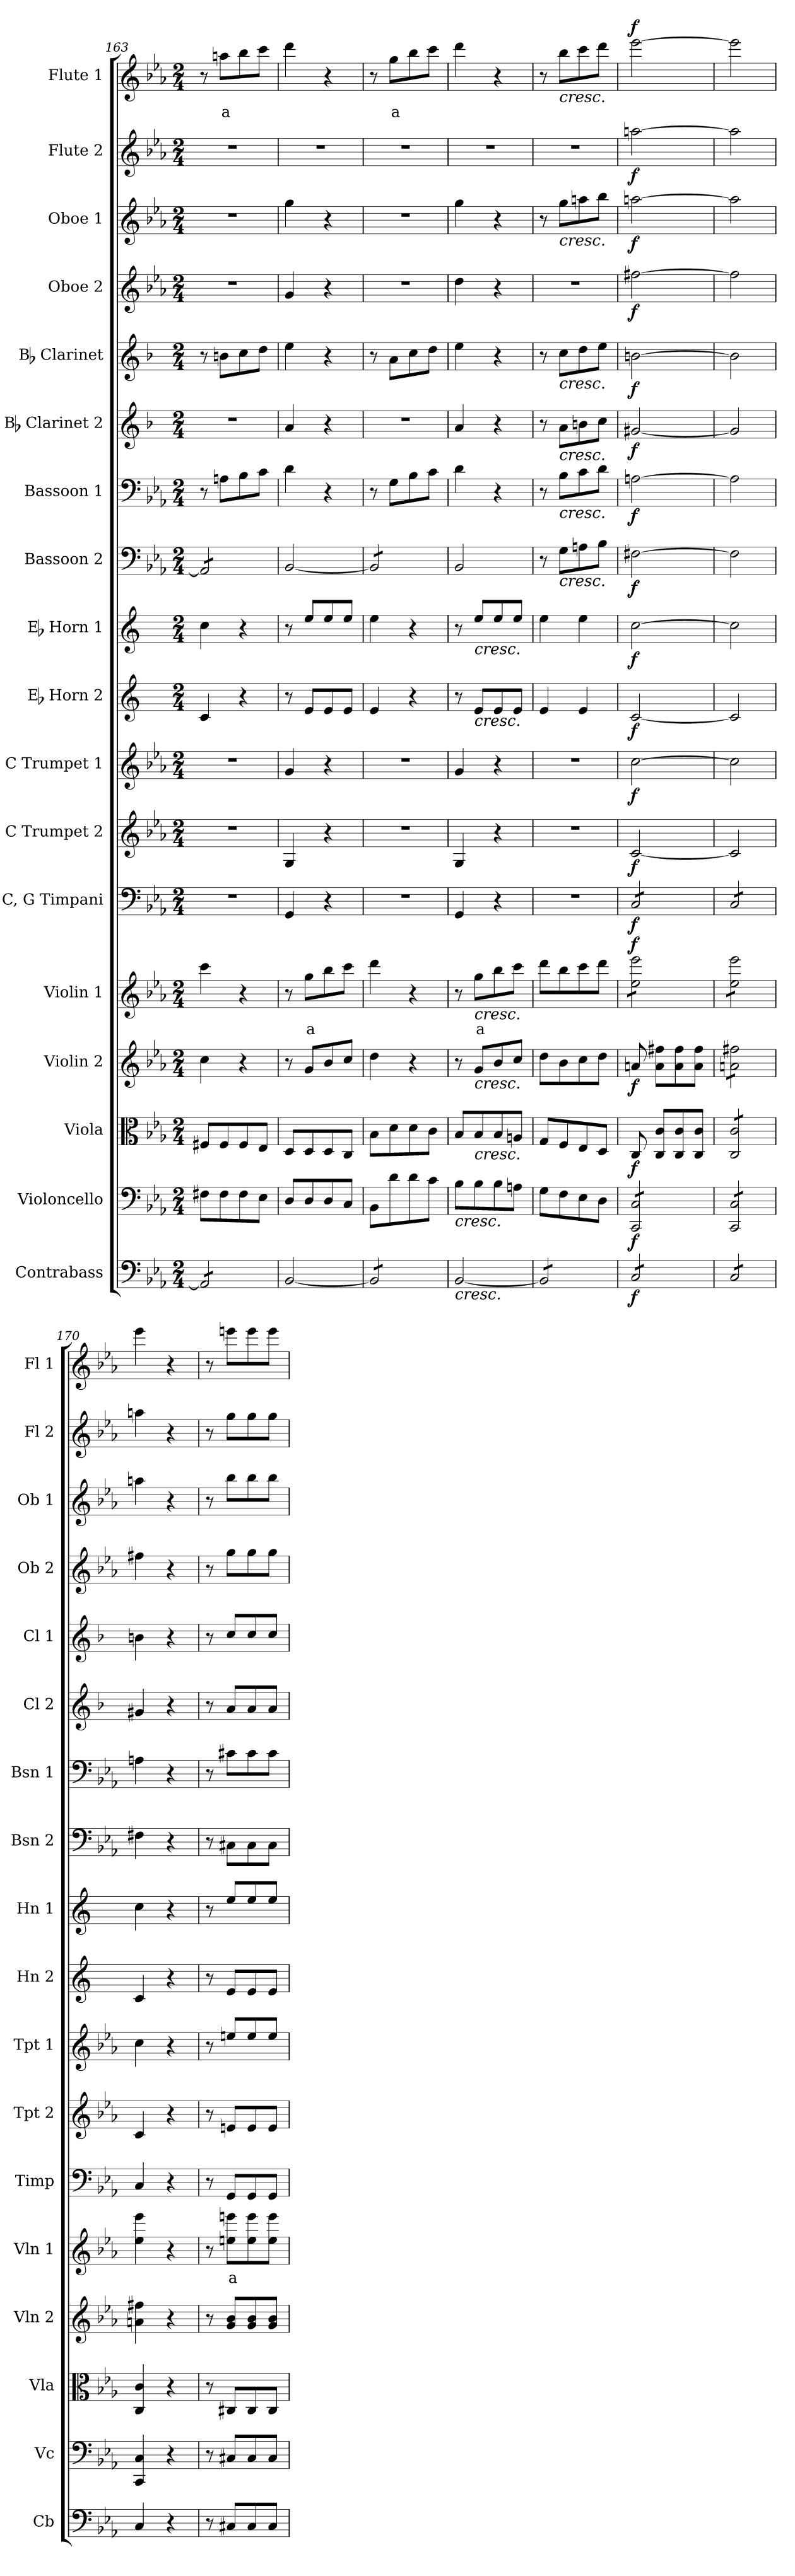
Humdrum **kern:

**kern	**dynam	**kern	**dynam	**kern	**dynam	**kern	**dynam	**kern	**text	**dynam	**kern	**dynam	**kern	**dynam	**kern	**dynam	**kern	**dynam	**kern	**dynam	**kern	**dynam	**kern	**dynam	**kern	**dynam	**kern	**dynam	**kern	**dynam	**kern	**dynam	**kern	**dynam	**kern	**text	**dynam
*part18	*part18	*part17	*part17	*part16	*part16	*part15	*part15	*part14	*part14	*part14	*part13	*part13	*part12	*part12	*part11	*part11	*part10	*part10	*part9	*part9	*part8	*part8	*part7	*part7	*part6	*part6	*part5	*part5	*part4	*part4	*part3	*part3	*part2	*part2	*part1	*part1	*part1
*staff18	*staff18	*staff17	*staff17	*staff16	*staff16	*staff15	*staff15	*staff14	*staff14	*staff14	*staff13	*staff13	*staff12	*staff12	*staff11	*staff11	*staff10	*staff10	*staff9	*staff9	*staff8	*staff8	*staff7	*staff7	*staff6	*staff6	*staff5	*staff5	*staff4	*staff4	*staff3	*staff3	*staff2	*staff2	*staff1	*staff1	*staff1
*I"Contrabass	*	*I"Violoncello	*	*I"Viola	*	*I"Violin 2	*	*I"Violin 1	*	*	*I"C, G Timpani	*	*I"C Trumpet 2	*	*I"C Trumpet 1	*	*I"Eb Horn 2	*	*I"Eb Horn 1	*	*I"Bassoon 2	*	*I"Bassoon 1	*	*I"Bb Clarinet 2	*	*I"Bb Clarinet	*	*I"Oboe 2	*	*I"Oboe 1	*	*I"Flute 2	*	*I"Flute 1	*	*
*I'Cb	*	*I'Vc	*	*I'Vla	*	*I'Vln 2	*	*I'Vln 1	*	*	*I'Timp	*	*I'Tpt 2	*	*I'Tpt 1	*	*I'Hn 2	*	*I'Hn 1	*	*I'Bsn 2	*	*I'Bsn 1	*	*I'Cl 2	*	*I'Cl 1	*	*I'Ob 2	*	*I'Ob 1	*	*I'Fl 2	*	*I'Fl 1	*	*
*clefF4	*	*clefF4	*	*clefC3	*	*clefG2	*	*clefG2	*	*	*clefF4	*	*clefG2	*	*clefG2	*	*clefG2	*	*clefG2	*	*clefF4	*	*clefF4	*	*clefG2	*	*clefG2	*	*clefG2	*	*clefG2	*	*clefG2	*	*clefG2	*	*
*ITrd7c12	*	*	*	*	*	*	*	*	*	*	*	*	*	*	*	*	*ITrd5c9	*	*ITrd5c9	*	*	*	*	*	*ITrd1c2	*	*ITrd1c2	*	*	*	*	*	*	*	*	*	*
*k[b-e-a-]	*	*k[b-e-a-]	*	*k[b-e-a-]	*	*k[b-e-a-]	*	*k[b-e-a-]	*	*	*k[b-e-a-]	*	*k[b-e-a-]	*	*k[b-e-a-]	*	*k[b-e-a-]	*	*k[b-e-a-]	*	*k[b-e-a-]	*	*k[b-e-a-]	*	*k[b-e-a-]	*	*k[b-e-a-]	*	*k[b-e-a-]	*	*k[b-e-a-]	*	*k[b-e-a-]	*	*k[b-e-a-]	*	*
*M2/4	*	*M2/4	*	*M2/4	*	*M2/4	*	*M2/4	*	*	*M2/4	*	*M2/4	*	*M2/4	*	*M2/4	*	*M2/4	*	*M2/4	*	*M2/4	*	*M2/4	*	*M2/4	*	*M2/4	*	*M2/4	*	*M2/4	*	*M2/4	*	*
=163	=163	=163	=163	=163	=163	=163	=163	=163	=163	=163	=163	=163	=163	=163	=163	=163	=163	=163	=163	=163	=163	=163	=163	=163	=163	=163	=163	=163	=163	=163	=163	=163	=163	=163	=163	=163	=163
*tremolo	*	*	*	*	*	*	*	*	*	*	*	*	*	*	*	*	*	*	*	*	*	*	*	*	*	*	*	*	*	*	*	*	*	*	*	*	*
*	*	*	*	*	*	*	*	*	*	*	*	*	*	*	*	*	*	*	*	*	*tremolo	*	*	*	*	*	*	*	*	*	*	*	*	*	*	*	*
8AAA/]L	.	8F#X\L	.	8F#X/L	.	4cc\	.	4ccc\	.	.	2r	.	2r	.	2r	.	4E-/	.	4e-\	.	8AA/]L	.	8r	.	2r	.	8r	.	2r	.	2r	.	2r	.	8r	.	.
!	!	!	!	!	!	!	!	!	!	!	!	!	!	!	!	!	!	!	!	!	!	!	!	!	!	!	!	!	!	!	!	!	!	!	!	!LO:LY:b:color=#FF0000	!
8AAA/	.	8F#\	.	8F#/	.	.	.	.	.	.	.	.	.	.	.	.	.	.	.	.	8AA/	.	8An\L	.	.	.	8an\L	.	.	.	.	.	.	.	8aan\L	a	.
8AAA/	.	8F#\	.	8F#/	.	4r	.	4r	.	.	.	.	.	.	.	.	4r	.	4r	.	8AA/	.	8B-\	.	.	.	8b-\	.	.	.	.	.	.	.	8bb-\	.	.
8AAA/J	.	8E-\J	.	8E-/J	.	.	.	.	.	.	.	.	.	.	.	.	.	.	.	.	8AA/J	.	8c\J	.	.	.	8cc\J	.	.	.	.	.	.	.	8ccc\J	.	.
*	*	*	*	*	*	*	*	*	*	*	*	*	*	*	*	*	*	*	*	*	*Xtremolo	*	*	*	*	*	*	*	*	*	*	*	*	*	*	*	*
*Xtremolo	*	*	*	*	*	*	*	*	*	*	*	*	*	*	*	*	*	*	*	*	*	*	*	*	*	*	*	*	*	*	*	*	*	*	*	*	*
=164	=164	=164	=164	=164	=164	=164	=164	=164	=164	=164	=164	=164	=164	=164	=164	=164	=164	=164	=164	=164	=164	=164	=164	=164	=164	=164	=164	=164	=164	=164	=164	=164	=164	=164	=164	=164	=164
[2BBB-/	.	8D/L	.	8D/L	.	8r	.	8r	.	.	4GG/	.	4G/	.	4g/	.	8r	.	8r	.	[2BB-/	.	4d\	.	4g/	.	4dd\	.	4g/	.	4gg\	.	2r	.	4ddd\	.	.
!	!	!	!	!	!	!	!	!	!LO:LY:b:color=#FF0000	!	!	!	!	!	!	!	!	!	!	!	!	!	!	!	!	!	!	!	!	!	!	!	!	!	!	!	!
.	.	8D/	.	8D/	.	8g/L	.	8gg\L	a	.	.	.	.	.	.	.	8G/L	.	8g/L	.	.	.	.	.	.	.	.	.	.	.	.	.	.	.	.	.	.
.	.	8D/	.	8D/	.	8b-/	.	8bb-\	.	.	4r	.	4r	.	4r	.	8G/	.	8g/	.	.	.	4r	.	4r	.	4r	.	4r	.	4r	.	.	.	4r	.	.
.	.	8C/J	.	8C/J	.	8cc/J	.	8ccc\J	.	.	.	.	.	.	.	.	8G/J	.	8g/J	.	.	.	.	.	.	.	.	.	.	.	.	.	.	.	.	.	.
=165	=165	=165	=165	=165	=165	=165	=165	=165	=165	=165	=165	=165	=165	=165	=165	=165	=165	=165	=165	=165	=165	=165	=165	=165	=165	=165	=165	=165	=165	=165	=165	=165	=165	=165	=165	=165	=165
*tremolo	*	*	*	*	*	*	*	*	*	*	*	*	*	*	*	*	*	*	*	*	*	*	*	*	*	*	*	*	*	*	*	*	*	*	*	*	*
*	*	*	*	*	*	*	*	*	*	*	*	*	*	*	*	*	*	*	*	*	*tremolo	*	*	*	*	*	*	*	*	*	*	*	*	*	*	*	*
8BBB-/]L	.	8BB-\L	.	8B-\L	.	4dd\	.	4ddd\	.	.	2r	.	2r	.	2r	.	4G/	.	4g\	.	8BB-/]L	.	8r	.	2r	.	8r	.	2r	.	2r	.	2r	.	8r	.	.
!	!	!	!	!	!	!	!	!	!	!	!	!	!	!	!	!	!	!	!	!	!	!	!	!	!	!	!	!	!	!	!	!	!	!	!	!LO:LY:b:color=#FF0000	!
8BBB-/	.	8d\	.	8d\	.	.	.	.	.	.	.	.	.	.	.	.	.	.	.	.	8BB-/	.	8G\L	.	.	.	8g\L	.	.	.	.	.	.	.	8gg\L	a	.
8BBB-/	.	8d\	.	8d\	.	4r	.	4r	.	.	.	.	.	.	.	.	4r	.	4r	.	8BB-/	.	8B-\	.	.	.	8b-\	.	.	.	.	.	.	.	8bb-\	.	.
8BBB-/J	.	8c\J	.	8c\J	.	.	.	.	.	.	.	.	.	.	.	.	.	.	.	.	8BB-/J	.	8c\J	.	.	.	8cc\J	.	.	.	.	.	.	.	8ccc\J	.	.
*	*	*	*	*	*	*	*	*	*	*	*	*	*	*	*	*	*	*	*	*	*Xtremolo	*	*	*	*	*	*	*	*	*	*	*	*	*	*	*	*
*Xtremolo	*	*	*	*	*	*	*	*	*	*	*	*	*	*	*	*	*	*	*	*	*	*	*	*	*	*	*	*	*	*	*	*	*	*	*	*	*
=166	=166	=166	=166	=166	=166	=166	=166	=166	=166	=166	=166	=166	=166	=166	=166	=166	=166	=166	=166	=166	=166	=166	=166	=166	=166	=166	=166	=166	=166	=166	=166	=166	=166	=166	=166	=166	=166
!	!	!LO:TX:b:i:t=cresc.	!	!	!	!	!	!	!	!	!	!	!	!	!	!	!	!	!	!	!	!	!	!	!	!	!	!	!	!	!	!	!	!	!	!	!
!LO:TX:b:i:t=cresc.	!	!	!	!	!	!	!	!	!	!	!	!	!	!	!	!	!	!	!	!	!	!	!	!	!	!	!	!	!	!	!	!	!	!	!	!	!
[2BBB-/	.	8B-\L	.	8B-/L	.	8r	.	8r	.	.	4GG/	.	4G/	.	4g/	.	8r	.	8r	.	2BB-/	.	4d\	.	4g/	.	4dd\	.	4dd\	.	4gg\	.	2r	.	4ddd\	.	.
!	!	!	!	!	!	!	!	!	!	!	!	!	!	!	!	!	!	!	!LO:TX:b:i:t=cresc.	!	!	!	!	!	!	!	!	!	!	!	!	!	!	!	!	!	!
!	!	!	!	!	!	!	!	!	!	!	!	!	!	!	!	!	!LO:TX:b:i:t=cresc.	!	!	!	!	!	!	!	!	!	!	!	!	!	!	!	!	!	!	!	!
!	!	!	!	!	!	!	!	!LO:TX:b:i:t=cresc.	!	!	!	!	!	!	!	!	!	!	!	!	!	!	!	!	!	!	!	!	!	!	!	!	!	!	!	!	!
!	!	!	!	!	!	!LO:TX:b:i:t=cresc.	!	!	!	!	!	!	!	!	!	!	!	!	!	!	!	!	!	!	!	!	!	!	!	!	!	!	!	!	!	!	!
!	!	!	!	!LO:TX:b:i:t=cresc.	!	!	!	!	!	!	!	!	!	!	!	!	!	!	!	!	!	!	!	!	!	!	!	!	!	!	!	!	!	!	!	!	!
!	!	!	!	!	!	!	!	!	!LO:LY:b:color=#FF0000	!	!	!	!	!	!	!	!	!	!	!	!	!	!	!	!	!	!	!	!	!	!	!	!	!	!	!	!
.	.	8B-\	.	8B-/	.	8g/L	.	8gg\L	a	.	.	.	.	.	.	.	8G/L	.	8g/L	.	.	.	.	.	.	.	.	.	.	.	.	.	.	.	.	.	.
.	.	8B-\	.	8B-/	.	8b-/	.	8bb-\	.	.	4r	.	4r	.	4r	.	8G/	.	8g/	.	.	.	4r	.	4r	.	4r	.	4r	.	4r	.	.	.	4r	.	.
.	.	8An\J	.	8An/J	.	8cc/J	.	8ccc\J	.	.	.	.	.	.	.	.	8G/J	.	8g/J	.	.	.	.	.	.	.	.	.	.	.	.	.	.	.	.	.	.
=167	=167	=167	=167	=167	=167	=167	=167	=167	=167	=167	=167	=167	=167	=167	=167	=167	=167	=167	=167	=167	=167	=167	=167	=167	=167	=167	=167	=167	=167	=167	=167	=167	=167	=167	=167	=167	=167
*tremolo	*	*	*	*	*	*	*	*	*	*	*	*	*	*	*	*	*	*	*	*	*	*	*	*	*	*	*	*	*	*	*	*	*	*	*	*	*
8BBB-/]L	.	8G\L	.	8G/L	.	8dd\L	.	8ddd\L	.	.	2r	.	2r	.	2r	.	4G/	.	4g\	.	8r	.	8r	.	8r	.	8r	.	2r	.	8r	.	2r	.	8r	.	.
!	!	!	!	!	!	!	!	!	!	!	!	!	!	!	!	!	!	!	!	!	!	!	!	!	!	!	!	!	!	!	!	!	!	!	!LO:TX:b:i:t=cresc.	!	!
!	!	!	!	!	!	!	!	!	!	!	!	!	!	!	!	!	!	!	!	!	!	!	!	!	!	!	!	!	!	!	!LO:TX:b:i:t=cresc.	!	!	!	!	!	!
!	!	!	!	!	!	!	!	!	!	!	!	!	!	!	!	!	!	!	!	!	!	!	!	!	!	!	!LO:TX:b:i:t=cresc.	!	!	!	!	!	!	!	!	!	!
!	!	!	!	!	!	!	!	!	!	!	!	!	!	!	!	!	!	!	!	!	!	!	!	!	!LO:TX:b:i:t=cresc.	!	!	!	!	!	!	!	!	!	!	!	!
!	!	!	!	!	!	!	!	!	!	!	!	!	!	!	!	!	!	!	!	!	!	!	!LO:TX:b:i:t=cresc.	!	!	!	!	!	!	!	!	!	!	!	!	!	!
!	!	!	!	!	!	!	!	!	!	!	!	!	!	!	!	!	!	!	!	!	!LO:TX:b:i:t=cresc.	!	!	!	!	!	!	!	!	!	!	!	!	!	!	!	!
8BBB-/	.	8F\	.	8F/	.	8b-\	.	8bb-\	.	.	.	.	.	.	.	.	.	.	.	.	8G\L	.	8B-\L	.	8g\L	.	8b-\L	.	.	.	8gg\L	.	.	.	8bb-\L	.	.
8BBB-/	.	8E-\	.	8E-/	.	8cc\	.	8ccc\	.	.	.	.	.	.	.	.	4G/	.	4g\	.	8An\	.	8c\	.	8an\	.	8cc\	.	.	.	8aan\	.	.	.	8ccc\	.	.
8BBB-/J	.	8D\J	.	8D/J	.	8dd\J	.	8ddd\J	.	.	.	.	.	.	.	.	.	.	.	.	8B-\J	.	8d\J	.	8b-\J	.	8dd\J	.	.	.	8bb-\J	.	.	.	8ddd\J	.	.
=168	=168	=168	=168	=168	=168	=168	=168	=168	=168	=168	=168	=168	=168	=168	=168	=168	=168	=168	=168	=168	=168	=168	=168	=168	=168	=168	=168	=168	=168	=168	=168	=168	=168	=168	=168	=168	=168
!	!LO:DY:b	!	!LO:DY:b	!	!LO:DY:b	!	!LO:DY:b	!	!	!LO:DY:b	!	!LO:DY:b	!	!LO:DY:b	!	!LO:DY:b	!	!LO:DY:b	!	!LO:DY:b	!	!LO:DY:b	!	!LO:DY:b	!	!LO:DY:b	!	!LO:DY:b	!	!LO:DY:b	!	!LO:DY:b	!	!LO:DY:b	!	!	!LO:DY:b
*	*	*tremolo	*	*	*	*	*	*	*	*	*	*	*	*	*	*	*	*	*	*	*	*	*	*	*	*	*	*	*	*	*	*	*	*	*	*	*
*	*	*	*	*	*	*	*	*tremolo	*	*	*	*	*	*	*	*	*	*	*	*	*	*	*	*	*	*	*	*	*	*	*	*	*	*	*	*	*
*	*	*	*	*	*	*	*	*	*	*	*tremolo	*	*	*	*	*	*	*	*	*	*	*	*	*	*	*	*	*	*	*	*	*	*	*	*	*	*
8CC/L	f	8CC/ 8C/L	f	8C/	f	8an/	f	8ee-\ 8eee-\L	.	f	8C/L	f	[2c/	f	[2cc\	f	[2E-/	f	[2e-\	f	[2F#X\	f	[2An\	f	[2f#X/	f	[2an\	f	[2ff#X\	f	[2aan\	f	[2aan\	f	[2eee-\	.	f
8CC/	.	8CC/ 8C/	.	8C/ 8c/L	.	8a\ 8ff#X\L	.	8ee-\ 8eee-\	.	.	8C/	.	.	.	.	.	.	.	.	.	.	.	.	.	.	.	.	.	.	.	.	.	.	.	.	.	.
8CC/	.	8CC/ 8C/	.	8C/ 8c/	.	8a\ 8ff#\	.	8ee-\ 8eee-\	.	.	8C/	.	.	.	.	.	.	.	.	.	.	.	.	.	.	.	.	.	.	.	.	.	.	.	.	.	.
8CC/J	.	8CC/ 8C/J	.	8C/ 8c/J	.	8a\ 8ff#\J	.	8ee-\ 8eee-\J	.	.	8C/J	.	.	.	.	.	.	.	.	.	.	.	.	.	.	.	.	.	.	.	.	.	.	.	.	.	.
=169	=169	=169	=169	=169	=169	=169	=169	=169	=169	=169	=169	=169	=169	=169	=169	=169	=169	=169	=169	=169	=169	=169	=169	=169	=169	=169	=169	=169	=169	=169	=169	=169	=169	=169	=169	=169	=169
*	*	*	*	*tremolo	*	*	*	*	*	*	*	*	*	*	*	*	*	*	*	*	*	*	*	*	*	*	*	*	*	*	*	*	*	*	*	*	*
*	*	*	*	*	*	*tremolo	*	*	*	*	*	*	*	*	*	*	*	*	*	*	*	*	*	*	*	*	*	*	*	*	*	*	*	*	*	*	*
8CC/L	.	8CC/ 8C/L	.	8C/ 8c/L	.	8an\ 8ff#X\L	.	8ee-\ 8eee-\L	.	.	8C/L	.	2c/]	.	2cc\]	.	2E-/]	.	2e-\]	.	2F#\]	.	2A\]	.	2f#/]	.	2a\]	.	2ff#\]	.	2aa\]	.	2aa\]	.	2eee-\]	.	.
8CC/	.	8CC/ 8C/	.	8C/ 8c/	.	8an\ 8ff#X\	.	8ee-\ 8eee-\	.	.	8C/	.	.	.	.	.	.	.	.	.	.	.	.	.	.	.	.	.	.	.	.	.	.	.	.	.	.
8CC/	.	8CC/ 8C/	.	8C/ 8c/	.	8an\ 8ff#X\	.	8ee-\ 8eee-\	.	.	8C/	.	.	.	.	.	.	.	.	.	.	.	.	.	.	.	.	.	.	.	.	.	.	.	.	.	.
8CC/J	.	8CC/ 8C/J	.	8C/ 8c/J	.	8an\ 8ff#X\J	.	8ee-\ 8eee-\J	.	.	8C/J	.	.	.	.	.	.	.	.	.	.	.	.	.	.	.	.	.	.	.	.	.	.	.	.	.	.
*	*	*	*	*	*	*	*	*	*	*	*Xtremolo	*	*	*	*	*	*	*	*	*	*	*	*	*	*	*	*	*	*	*	*	*	*	*	*	*	*
*	*	*	*	*	*	*	*	*Xtremolo	*	*	*	*	*	*	*	*	*	*	*	*	*	*	*	*	*	*	*	*	*	*	*	*	*	*	*	*	*
*	*	*	*	*	*	*Xtremolo	*	*	*	*	*	*	*	*	*	*	*	*	*	*	*	*	*	*	*	*	*	*	*	*	*	*	*	*	*	*	*
*	*	*	*	*Xtremolo	*	*	*	*	*	*	*	*	*	*	*	*	*	*	*	*	*	*	*	*	*	*	*	*	*	*	*	*	*	*	*	*	*
*	*	*Xtremolo	*	*	*	*	*	*	*	*	*	*	*	*	*	*	*	*	*	*	*	*	*	*	*	*	*	*	*	*	*	*	*	*	*	*	*
*Xtremolo	*	*	*	*	*	*	*	*	*	*	*	*	*	*	*	*	*	*	*	*	*	*	*	*	*	*	*	*	*	*	*	*	*	*	*	*	*
=170	=170	=170	=170	=170	=170	=170	=170	=170	=170	=170	=170	=170	=170	=170	=170	=170	=170	=170	=170	=170	=170	=170	=170	=170	=170	=170	=170	=170	=170	=170	=170	=170	=170	=170	=170	=170	=170
4CC/	.	4CC/ 4C/	.	4C/ 4c/	.	4an\ 4ff#X\	.	4ee-\ 4eee-\	.	.	4C/	.	4c/	.	4cc\	.	4E-/	.	4e-\	.	4F#X\	.	4An\	.	4f#X/	.	4an\	.	4ff#X\	.	4aan\	.	4aan\	.	4eee-\	.	.
4r	.	4r	.	4r	.	4r	.	4r	.	.	4r	.	4r	.	4r	.	4r	.	4r	.	4r	.	4r	.	4r	.	4r	.	4r	.	4r	.	4r	.	4r	.	.
!!LO:PB:g=z
=171	=171	=171	=171	=171	=171	=171	=171	=171	=171	=171	=171	=171	=171	=171	=171	=171	=171	=171	=171	=171	=171	=171	=171	=171	=171	=171	=171	=171	=171	=171	=171	=171	=171	=171	=171	=171	=171
8r	.	8r	.	8r	.	8r	.	8r	.	.	8r	.	8r	.	8r	.	8r	.	8r	.	8r	.	8r	.	8r	.	8r	.	8r	.	8r	.	8r	.	8r	.	.
!	!	!	!	!	!	!	!	!	!LO:LY:b:color=#FF0000	!	!	!	!	!	!	!	!	!	!	!	!	!	!	!	!	!	!	!	!	!	!	!	!	!	!	!	!
8CC#X/L	.	8C#X/L	.	8C#X/L	.	8g/ 8b-/L	.	8een\ 8eeen\L	a	.	8GG/L	.	8en/L	.	8een/L	.	8G/L	.	8g/L	.	8C#X\L	.	8c#X\L	.	8g/L	.	8b-/L	.	8gg\L	.	8bb-\L	.	8gg\L	.	8eeen\L	.	.
8CC#/	.	8C#/	.	8C#/	.	8g/ 8b-/	.	8ee\ 8eee\	.	.	8GG/	.	8e/	.	8ee/	.	8G/	.	8g/	.	8C#\	.	8c#\	.	8g/	.	8b-/	.	8gg\	.	8bb-\	.	8gg\	.	8eee\	.	.
8CC#/J	.	8C#/J	.	8C#/J	.	8g/ 8b-/J	.	8ee\ 8eee\J	.	.	8GG/J	.	8e/J	.	8ee/J	.	8G/J	.	8g/J	.	8C#\J	.	8c#\J	.	8g/J	.	8b-/J	.	8gg\J	.	8bb-\J	.	8gg\J	.	8eee\J	.	.
=	=	=	=	=	=	=	=	=	=	=	=	=	=	=	=	=	=	=	=	=	=	=	=	=	=	=	=	=	=	=	=	=	=	=	=	=	=
*-	*-	*-	*-	*-	*-	*-	*-	*-	*-	*-	*-	*-	*-	*-	*-	*-	*-	*-	*-	*-	*-	*-	*-	*-	*-	*-	*-	*-	*-	*-	*-	*-	*-	*-	*-	*-	*-
